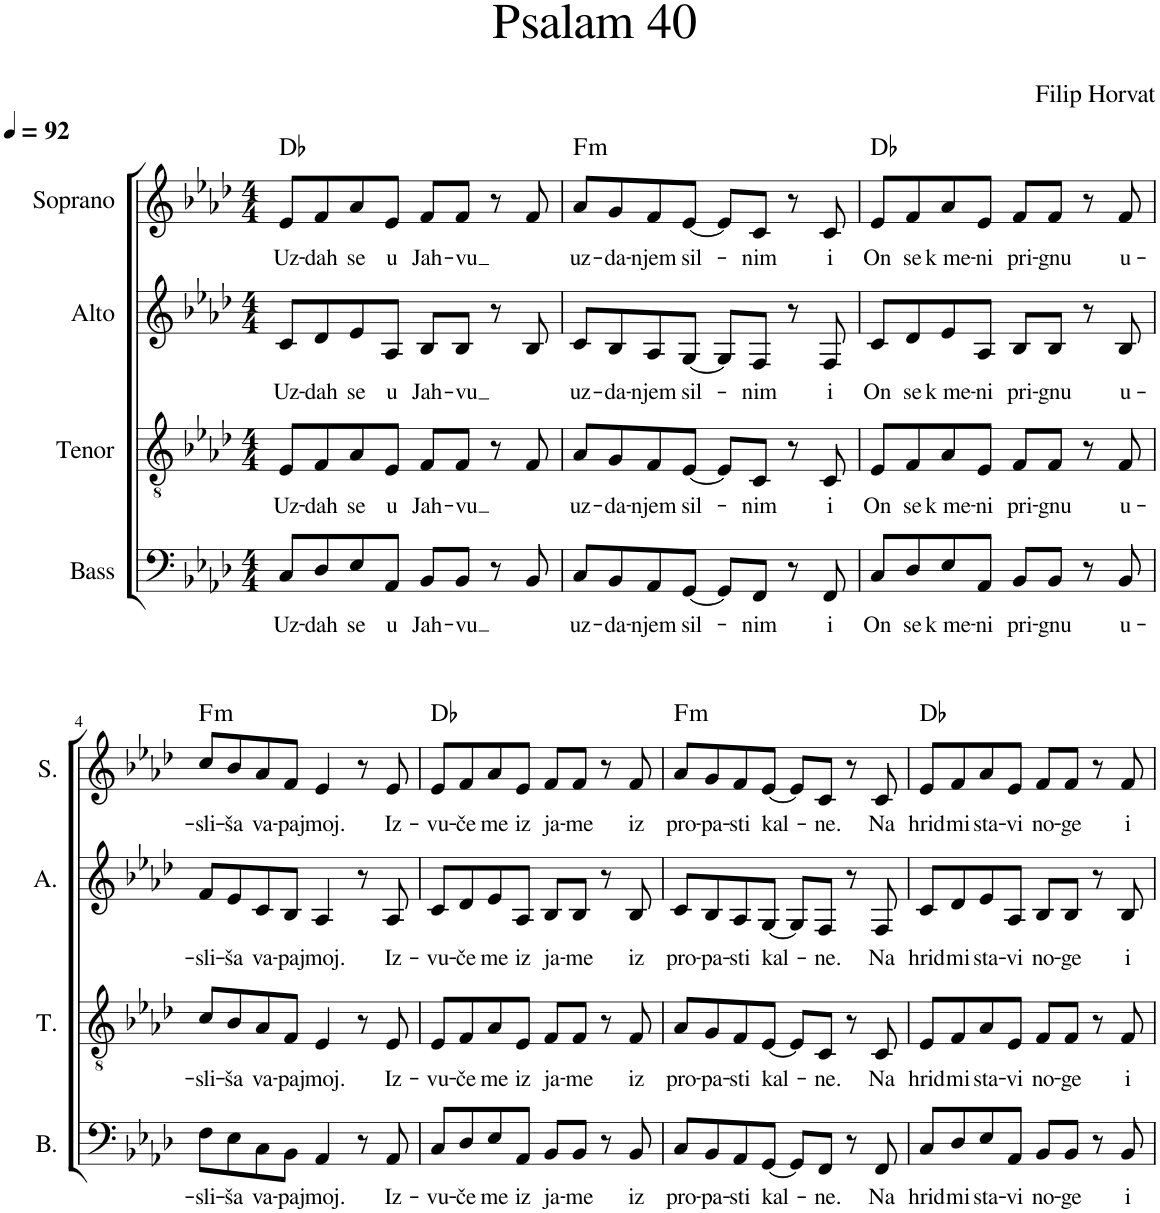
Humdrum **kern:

**kern	**text	**kern	**text	**kern	**text	**kern	**text	**harte
*part4	*part4	*part3	*part3	*part2	*part2	*part1	*part1	*part1
*staff4	*staff4	*staff3	*staff3	*staff2	*staff2	*staff1	*staff1	*
*I"Bass	*	*I"Tenor	*	*I"Alto	*	*I"Soprano	*	*
*I'B.	*	*I'T.	*	*I'A.	*	*I'S.	*	*
*clefF4	*	*clefGv2	*	*clefG2	*	*clefG2	*	*
*k[b-e-a-d-]	*	*k[b-e-a-d-]	*	*k[b-e-a-d-]	*	*k[b-e-a-d-]	*	*
*M4/4	*	*M4/4	*	*M4/4	*	*M4/4	*	*
*MM92	*	*MM92	*	*MM92	*	*MM92	*	*
=1	=1	=1	=1	=1	=1	=1	=1	=1
!	!LO:LY:b	!	!LO:LY:b	!	!LO:LY:b	!	!LO:LY:b	!
8C/L	Uz-	8E-/L	Uz-	8c/L	Uz-	8e-/L	Uz-	Db:maj
!	!LO:LY:b	!	!LO:LY:b	!	!LO:LY:b	!	!LO:LY:b	!
8D-/	-dah	8F/	-dah	8d-/	-dah	8f/	-dah	.
!	!LO:LY:b	!	!LO:LY:b	!	!LO:LY:b	!	!LO:LY:b	!
8E-/	se	8A-/	se	8e-/	se	8a-/	se	.
!	!LO:LY:b	!	!LO:LY:b	!	!LO:LY:b	!	!LO:LY:b	!
8AA-/J	u	8E-/J	u	8A-/J	u	8e-/J	u	.
!	!LO:LY:b	!	!LO:LY:b	!	!LO:LY:b	!	!LO:LY:b	!
8BB-/L	Jah-	8F/L	Jah-	8B-/L	Jah-	8f/L	Jah-	.
!	!LO:LY:b	!	!LO:LY:b	!	!LO:LY:b	!	!LO:LY:b	!
8BB-/J	-vu	8F/J	-vu	8B-/J	-vu	8f/J	-vu	.
8r	.	8r	.	8r	.	8r	.	.
8BB-/	.	8F/	.	8B-/	.	8f/	.	.
=2	=2	=2	=2	=2	=2	=2	=2	=2
!	!LO:LY:b	!	!LO:LY:b	!	!LO:LY:b	!	!LO:LY:b	!LO:H:kt=m
8C/L	uz-	8A-/L	uz-	8c/L	uz-	8a-/L	uz-	F:min
!	!LO:LY:b	!	!LO:LY:b	!	!LO:LY:b	!	!LO:LY:b	!
8BB-/	-da-	8G/	-da-	8B-/	-da-	8g/	-da-	.
!	!LO:LY:b	!	!LO:LY:b	!	!LO:LY:b	!	!LO:LY:b	!
8AA-/	-njem	8F/	-njem	8A-/	-njem	8f/	-njem	.
!	!LO:LY:b	!	!LO:LY:b	!	!LO:LY:b	!	!LO:LY:b	!
[8GG/J	sil-	[8E-/J	sil-	[8G/J	sil-	[8e-/J	sil-	.
8GG/L]	.	8E-/L]	.	8G/L]	.	8e-/L]	.	.
!	!LO:LY:b	!	!LO:LY:b	!	!LO:LY:b	!	!LO:LY:b	!
8FF/J	-nim	8C/J	-nim	8F/J	-nim	8c/J	-nim	.
8r	.	8r	.	8r	.	8r	.	.
!	!LO:LY:b	!	!LO:LY:b	!	!LO:LY:b	!	!LO:LY:b	!
8FF/	i	8C/	i	8F/	i	8c/	i	.
=3	=3	=3	=3	=3	=3	=3	=3	=3
!	!LO:LY:b	!	!LO:LY:b	!	!LO:LY:b	!	!LO:LY:b	!
8C/L	On	8E-/L	On	8c/L	On	8e-/L	On	Db:maj
!	!LO:LY:b	!	!LO:LY:b	!	!LO:LY:b	!	!LO:LY:b	!
8D-/	se	8F/	se	8d-/	se	8f/	se	.
!	!LO:LY:b	!	!LO:LY:b	!	!LO:LY:b	!	!LO:LY:b	!
8E-/	k me-	8A-/	k me-	8e-/	k me-	8a-/	k me-	.
!	!LO:LY:b	!	!LO:LY:b	!	!LO:LY:b	!	!LO:LY:b	!
8AA-/J	-ni	8E-/J	-ni	8A-/J	-ni	8e-/J	-ni	.
!	!LO:LY:b	!	!LO:LY:b	!	!LO:LY:b	!	!LO:LY:b	!
8BB-/L	pri-	8F/L	pri-	8B-/L	pri-	8f/L	pri-	.
!	!LO:LY:b	!	!LO:LY:b	!	!LO:LY:b	!	!LO:LY:b	!
8BB-/J	-gnu	8F/J	-gnu	8B-/J	-gnu	8f/J	-gnu	.
8r	.	8r	.	8r	.	8r	.	.
!	!LO:LY:b	!	!LO:LY:b	!	!LO:LY:b	!	!LO:LY:b	!
8BB-/	u-	8F/	u-	8B-/	u-	8f/	u-	.
!!LO:LB:g=z
=4	=4	=4	=4	=4	=4	=4	=4	=4
!	!LO:LY:b	!	!LO:LY:b	!	!LO:LY:b	!	!LO:LY:b	!LO:H:kt=m
8F\L	-sli-	8c/L	-sli-	8f/L	-sli-	8cc/L	-sli-	F:min
!	!LO:LY:b	!	!LO:LY:b	!	!LO:LY:b	!	!LO:LY:b	!
8E-\	-ša	8B-/	-ša	8e-/	-ša	8b-/	-ša	.
!	!LO:LY:b	!	!LO:LY:b	!	!LO:LY:b	!	!LO:LY:b	!
8C\	va-	8A-/	va-	8c/	va-	8a-/	va-	.
!	!LO:LY:b	!	!LO:LY:b	!	!LO:LY:b	!	!LO:LY:b	!
8BB-\J	-paj	8F/J	-paj	8B-/J	-paj	8f/J	-paj	.
!	!LO:LY:b	!	!LO:LY:b	!	!LO:LY:b	!	!LO:LY:b	!
4AA-/	moj.	4E-/	moj.	4A-/	moj.	4e-/	moj.	.
8r	.	8r	.	8r	.	8r	.	.
!	!LO:LY:b	!	!LO:LY:b	!	!LO:LY:b	!	!LO:LY:b	!
8AA-/	Iz-	8E-/	Iz-	8A-/	Iz-	8e-/	Iz-	.
=5	=5	=5	=5	=5	=5	=5	=5	=5
!	!LO:LY:b	!	!LO:LY:b	!	!LO:LY:b	!	!LO:LY:b	!
8C/L	-vu-	8E-/L	-vu-	8c/L	-vu-	8e-/L	-vu-	Db:maj
!	!LO:LY:b	!	!LO:LY:b	!	!LO:LY:b	!	!LO:LY:b	!
8D-/	-če	8F/	-če	8d-/	-če	8f/	-če	.
!	!LO:LY:b	!	!LO:LY:b	!	!LO:LY:b	!	!LO:LY:b	!
8E-/	me	8A-/	me	8e-/	me	8a-/	me	.
!	!LO:LY:b	!	!LO:LY:b	!	!LO:LY:b	!	!LO:LY:b	!
8AA-/J	iz	8E-/J	iz	8A-/J	iz	8e-/J	iz	.
!	!LO:LY:b	!	!LO:LY:b	!	!LO:LY:b	!	!LO:LY:b	!
8BB-/L	ja-	8F/L	ja-	8B-/L	ja-	8f/L	ja-	.
!	!LO:LY:b	!	!LO:LY:b	!	!LO:LY:b	!	!LO:LY:b	!
8BB-/J	-me	8F/J	-me	8B-/J	-me	8f/J	-me	.
8r	.	8r	.	8r	.	8r	.	.
!	!LO:LY:b	!	!LO:LY:b	!	!LO:LY:b	!	!LO:LY:b	!
8BB-/	iz	8F/	iz	8B-/	iz	8f/	iz	.
=6	=6	=6	=6	=6	=6	=6	=6	=6
!	!LO:LY:b	!	!LO:LY:b	!	!LO:LY:b	!	!LO:LY:b	!LO:H:kt=m
8C/L	pro-	8A-/L	pro-	8c/L	pro-	8a-/L	pro-	F:min
!	!LO:LY:b	!	!LO:LY:b	!	!LO:LY:b	!	!LO:LY:b	!
8BB-/	-pa-	8G/	-pa-	8B-/	-pa-	8g/	-pa-	.
!	!LO:LY:b	!	!LO:LY:b	!	!LO:LY:b	!	!LO:LY:b	!
8AA-/	-sti	8F/	-sti	8A-/	-sti	8f/	-sti	.
!	!LO:LY:b	!	!LO:LY:b	!	!LO:LY:b	!	!LO:LY:b	!
[8GG/J	kal-	[8E-/J	kal-	[8G/J	kal-	[8e-/J	kal-	.
8GG/L]	.	8E-/L]	.	8G/L]	.	8e-/L]	.	.
!	!LO:LY:b	!	!LO:LY:b	!	!LO:LY:b	!	!LO:LY:b	!
8FF/J	-ne.	8C/J	-ne.	8F/J	-ne.	8c/J	-ne.	.
8r	.	8r	.	8r	.	8r	.	.
!	!LO:LY:b	!	!LO:LY:b	!	!LO:LY:b	!	!LO:LY:b	!
8FF/	Na	8C/	Na	8F/	Na	8c/	Na	.
=7	=7	=7	=7	=7	=7	=7	=7	=7
!	!LO:LY:b	!	!LO:LY:b	!	!LO:LY:b	!	!LO:LY:b	!
8C/L	hrid	8E-/L	hrid	8c/L	hrid	8e-/L	hrid	Db:maj
!	!LO:LY:b	!	!LO:LY:b	!	!LO:LY:b	!	!LO:LY:b	!
8D-/	mi	8F/	mi	8d-/	mi	8f/	mi	.
!	!LO:LY:b	!	!LO:LY:b	!	!LO:LY:b	!	!LO:LY:b	!
8E-/	sta-	8A-/	sta-	8e-/	sta-	8a-/	sta-	.
!	!LO:LY:b	!	!LO:LY:b	!	!LO:LY:b	!	!LO:LY:b	!
8AA-/J	-vi	8E-/J	-vi	8A-/J	-vi	8e-/J	-vi	.
!	!LO:LY:b	!	!LO:LY:b	!	!LO:LY:b	!	!LO:LY:b	!
8BB-/L	no-	8F/L	no-	8B-/L	no-	8f/L	no-	.
!	!LO:LY:b	!	!LO:LY:b	!	!LO:LY:b	!	!LO:LY:b	!
8BB-/J	-ge	8F/J	-ge	8B-/J	-ge	8f/J	-ge	.
8r	.	8r	.	8r	.	8r	.	.
!	!LO:LY:b	!	!LO:LY:b	!	!LO:LY:b	!	!LO:LY:b	!
8BB-/	i	8F/	i	8B-/	i	8f/	i	.
=	=	=	=	=	=	=	=	=
*-	*-	*-	*-	*-	*-	*-	*-	*-
